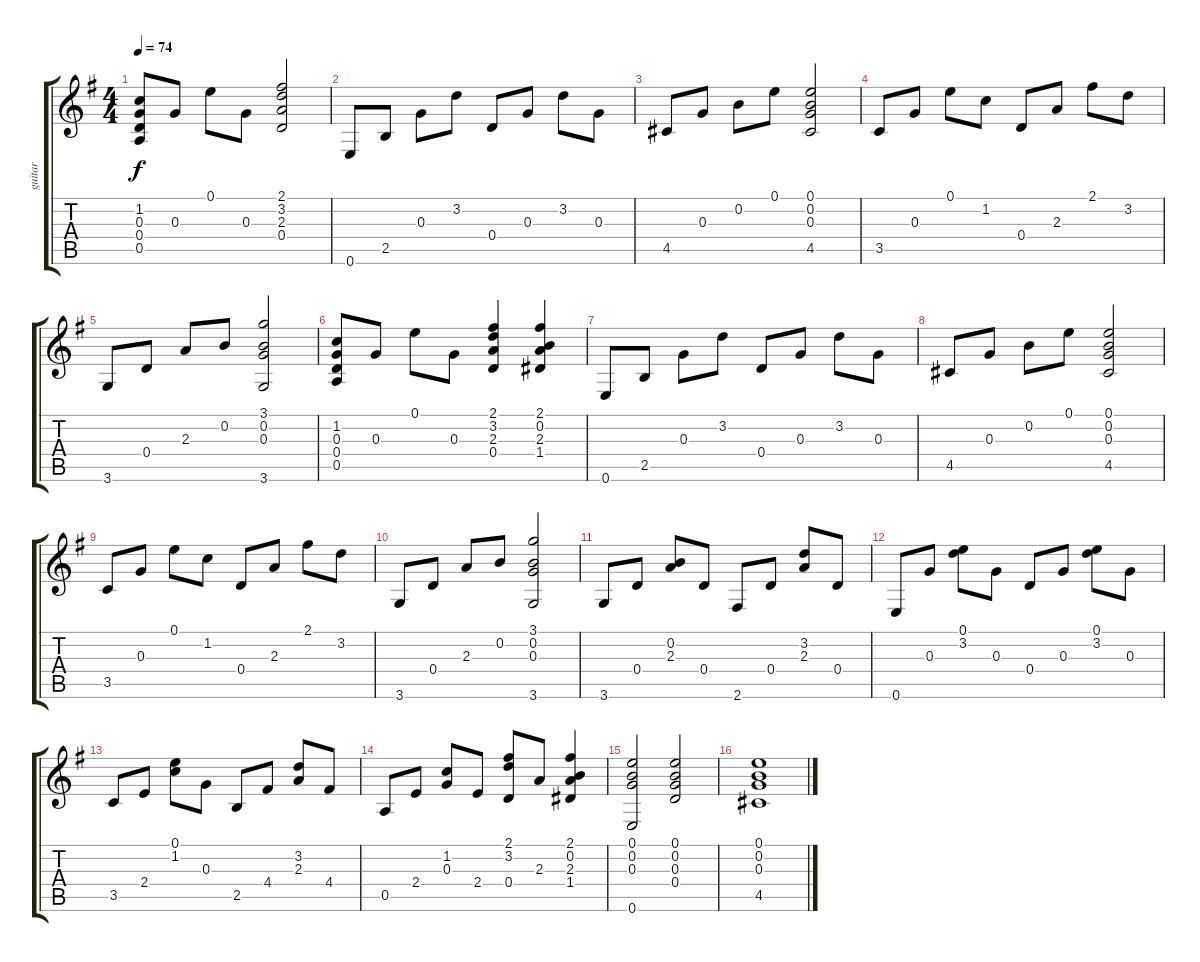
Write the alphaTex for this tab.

\track ("guitar" "guitar") {instrument acousticguitarsteel}
\staff {score tabs}
\tuning (E4 B3 G3 D3 A2 E2) {hide}
\ts (4 4)
\tempo 74
\clef g2
\ks g
(1.2 0.3 0.4 0.5).8{dy f} 0.3.8 0.1.8 0.3.8 (2.1 3.2 2.3 0.4).2 |
0.6.8 2.5.8 0.3.8 3.2.8 0.4.8 0.3.8 3.2.8 0.3.8 |
4.5.8 0.3.8 0.2.8 0.1.8 (0.1 0.2 0.3 4.5).2 |
3.5.8 0.3.8 0.1.8 1.2.8 0.4.8 2.3.8 2.1.8 3.2.8 |
3.6.8 0.4.8 2.3.8 0.2.8 (3.1 0.2 0.3 3.6).2 |
(1.2 0.3 0.4 0.5).8 0.3.8 0.1.8 0.3.8 (2.1 3.2 2.3 0.4).4 (2.1 0.2 2.3 1.4).4 |
0.6.8 2.5.8 0.3.8 3.2.8 0.4.8 0.3.8 3.2.8 0.3.8 |
4.5.8 0.3.8 0.2.8 0.1.8 (0.1 0.2 0.3 4.5).2 |
3.5.8 0.3.8 0.1.8 1.2.8 0.4.8 2.3.8 2.1.8 3.2.8 |
3.6.8 0.4.8 2.3.8 0.2.8 (3.1 0.2 0.3 3.6).2 |
3.6.8 0.4.8 (0.2 2.3).8 0.4.8 2.6.8 0.4.8 (3.2 2.3).8 0.4.8 |
0.6.8 0.3.8 (0.1 3.2).8 0.3.8 0.4.8 0.3.8 (0.1 3.2).8 0.3.8 |
3.5.8 2.4.8 (0.1 1.2).8 0.3.8 2.5.8 4.4.8 (3.2 2.3).8 4.4.8 |
0.5.8 2.4.8 (1.2 0.3).8 2.4.8 (2.1 3.2 0.4).8 2.3.8 (2.1 0.2 2.3 1.4).4 |
(0.1 0.2 0.3 0.6).2 (0.1 0.2 0.3 0.4).2 |
(0.1 0.2 0.3 4.5).1
